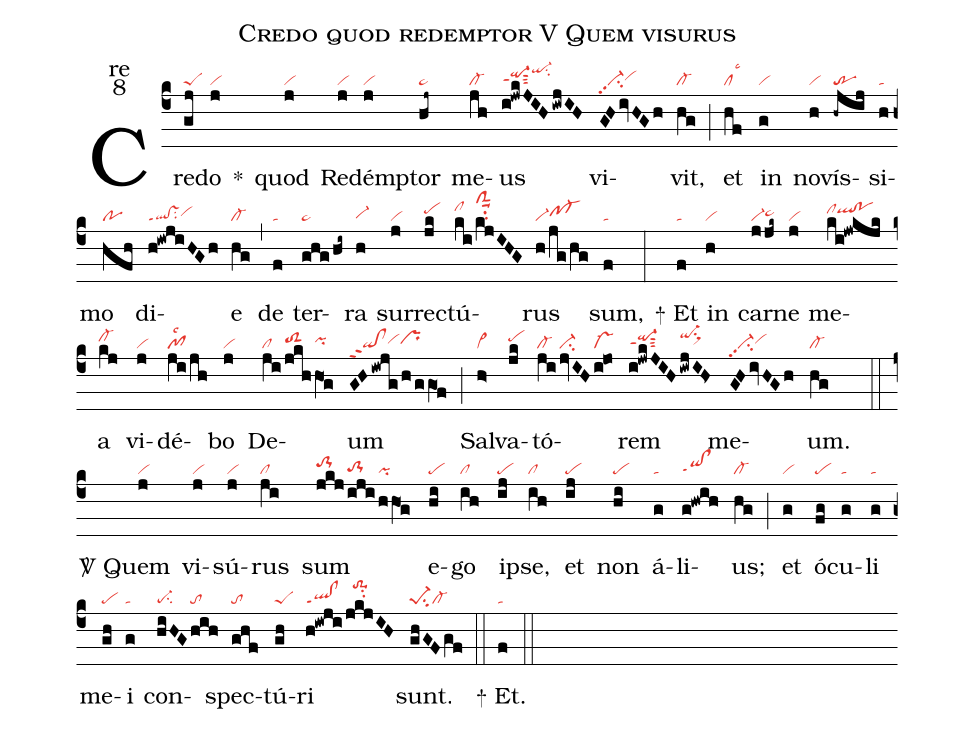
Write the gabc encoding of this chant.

name:Credo quod redemptor V Quem visurus;
office-part:re;
mode:8;
nabc-lines:1;
%%
(c4) Cre(gj|peS)do(j|vi) <sp>*</sp>()
quod(j|vi) Red(j|vi)émp(j|vi)tor(hj~|ta>)
me(jh|cl-)us(i!jwkJIHiwjIH|qi-hippt1sut3qi-hksu2)
vi(GHivHGh|vi-pp2su2vihh)vit,(hg|cl-) (;)
et(hf|cllsc3) in(g|vi) no(h|vi)vís(-hjij|tr)si(h|ta)mo(hfh|po)
di(h!iwjiHGh|ql!vsppt1su2vihh)e(hg|cl-) (,)
de(f|ta) ter(ghg/hi~|ta>)ra(h|vi-hg)
sur(j|vi)rec(jk|pehi)tú(ki/|clhj|kjIHG|clShmsuu1su2)rus(h/jg/hg|vi-pf-hh)
sum,(f|ta) (:)
<sp>+</sp> Et(f|ta) in(h|vi) car(jjk~|vi-ta>hh)ne(j|vi)
me(ki!jwkjk|clhiqlhi!pohi)a(kj|cl-hi)
vi(j|vi)dé(ji/jh|pf1lsc2)bo(j|vi)
De(ji/|cl|jkh/|toS2hh|hO1g|pihh)um(GHiwjg/h/ggO1f|qi!clppt2vihhprhh) (;)
Sal(h>|vi>)va(jk|pehi)tó(ji|cl-|jvIH|ci-|ijO|vs-)rem(i!jwkJIH|qi-hippt1sut3|iwjIH>|qi-hjsu1sux1)
me(GHivHGh|vi-pp2su2vihh)um.(hg|cl-) (::)
<sp>V/</sp> Quem(j|vi) vi(j|vi)sú(j|vi)rus(ji|cl) sum(jkj/|to-1hi|iji/|to-1hg|hhO1g|pi)
e(hi|pe)go(ih|cl) ip(ij|pe)se,(ih|cl) et(ij|pe)
non(hi|pe) á(g|ta)li(g!hwih|qihg!clhgppt1)us;(hg|cl-) (;)
et(g|vi) ó(fg|pe)cu(g|ta)li(g|ta) me(gh|pe)i(g|ta)
con(hiHG|pe-su2|hih|to)spec(ghf|to)tú(gh|peS)ri(h!iwji/|ql!clppt1|jkjIH|//to-1hlsu2)
sunt.(ghGFgf|pe-1su2cl-) (::)
<sp>+</sp> Et.(f|ta) (::)
